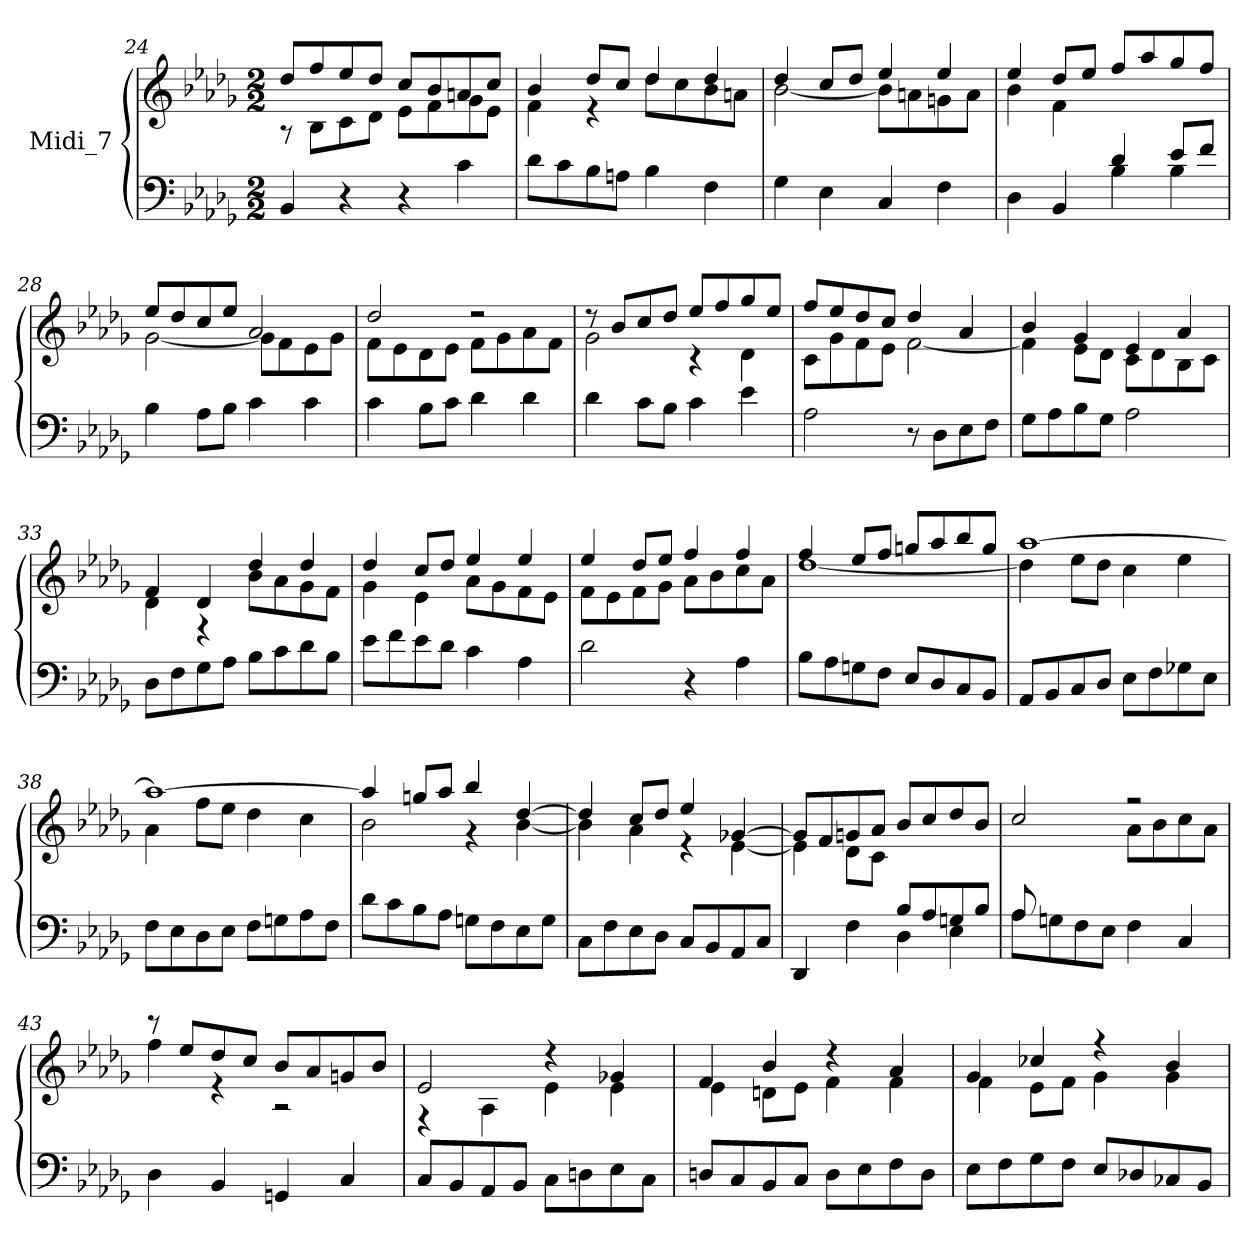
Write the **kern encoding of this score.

**kern	**kern
*part1	*part1
*staff2	*staff1
*I"Midi_7	*
*clefF4	*clefG2
*k[b-e-a-d-g-]	*k[b-e-a-d-g-]
*D-:	*D-:
*M2/2	*M2/2
=24	=24
*	*^
4BB-	8dd-/L	8r
.	8ff/	8B-L
4r	8ee-/	8c
.	8dd-/J	8d-J
4r	8cc/L	8e-\L
.	8b-/	8f\
4c	8an/	8g-\
.	8cc/J	8e-\J
=25	=25	=25
8d-L	4b-/	4f\
8c	.	.
8B-	8dd-L	4r
8AnJ	8ccJ	.
4B-	4dd-/	8dd-\L
.	.	8cc\
4F	4dd-/	8b-\
.	.	8an\J
!!LO:LB:g=z	!!
=26	=26	=26
4G-	4dd-/	[2b-\
4E-	8cc/L	.
.	8dd-/J	.
4C	4ee-/	8b-L]
.	.	8an
4F	4ee-/	8gn
.	.	8aJ
=27	=27	=27
*^	*	*
2ryy	4D-	4ee-/	4b-\
.	4BB-	8dd-/L	4f\
.	.	8ee-/J	.
4d-/	4B-	8ff/L	2ryy
.	.	8aa-/	.
8e-/L	4B-	8gg-/	.
8f/J	.	8ff/J	.
*v	*v	*	*
=28	=28	=28
4B-	8ee-/L	[2g-\
.	8dd-/	.
8A-L	8cc/	.
8B-J	8ee-/J	.
4c	2a-/	8g-\L]
.	.	8f\
4c	.	8e-\
.	.	8g-\J
=29	=29	=29
4c	2dd-/	8fL
.	.	8e-
8B-L	.	8d-
8cJ	.	8e-J
4d-	2r	8f\L
.	.	8g-\
4d-	.	8a-\
.	.	8f\J
!!LO:LB:g=z	!!
=30	=30	=30
4d-	8r	2g-\
.	8b-/L	.
8cL	8cc/	.
8B-J	8dd-/J	.
4c	8ee-L	4r
.	8ff	.
4e-	8gg-	4d-\
.	8ee-J	.
=31	=31	=31
2A-	8ff/L	8c\L
.	8ee-/	8g-\
.	8dd-/	8f\
.	8cc/J	8e-\J
8r	4dd-/	[2f\
8D-L	.	.
8E-	4a-/	.
8FJ	.	.
=32	=32	=32
8G-L	4b-/	4f\]
8A-	.	.
8B-	4g-/	8e-\L
8G-J	.	8d-\J
2A-	4e-/	8cL
.	.	8d-
.	4a-/	8B-
.	.	8cJ
=33	=33	=33
8D-L	4f/	4d-\
8F	.	.
8G-	4d-/	4r
8A-J	.	.
8B-L	4dd-/	8b-\L
8c	.	8a-\
8d-	4dd-/	8g-\
8B-J	.	8f\J
!!LO:LB:g=z	!!
=34	=34	=34
8e-L	4dd-/	4g-\
8f	.	.
8e-	8cc/L	4e-\
8d-J	8dd-/J	.
4c	4ee-/	8a-L
.	.	8g-
4A-	4ee-/	8f
.	.	8e-J
=35	=35	=35
2d-	4ee-/	8f\L
.	.	8e-\
.	8dd-/L	8f\
.	8ee-/J	8g-\J
4r	4ff/	8a-L
.	.	8b-
4A-	4ff/	8cc
.	.	8a-J
=36	=36	=36
8B-L	4ff/	[1dd-\
8A-	.	.
8Gn	8ee-/L	.
8FJ	8ff/J	.
8E-L	8ggn/L	.
8D-	8aa-/	.
8C	8bb-/	.
8BB-J	8gg/J	.
=37	=37	=37
8AA-L	[1aa-/	4dd-\]
8BB-	.	.
8C	.	8ee-\L
8D-J	.	8dd-\J
8E-L	.	4cc\
8F	.	.
8G-X	.	4ee-\
8E-J	.	.
!!LO:LB:g=z	!!
=38	=38	=38
8FL	1aa-/_	4a-\
8E-	.	.
8D-	.	8ff\L
8E-J	.	8ee-\J
8FL	.	4dd-\
8Gn	.	.
8A-	.	4cc\
8FJ	.	.
=39	=39	=39
8d-L	4aa-/]	2b-\
8c	.	.
8B-	8ggn/L	.
8A-J	8aa-/J	.
8GnL	4bb-/	4r
8F	.	.
8E-	[4dd-/	[4b-\
8GJ	.	.
=40	=40	=40
8CL	4dd-/]	4b-\]
8F	.	.
8E-	8cc/L	4a-\
8D-J	8dd-/J	.
8CL	4ee-/	4r
8BB-	.	.
8AA-	[4g-X/	[4e-\
8CJ	.	.
=41	=41	=41
*^	*	*
2ryy	4DD-	8g-/L]	4e-\]
.	.	8f/	.
.	4F	8gn/	8d-L
.	.	8a-/J	8cJ
8B-/L	4D-	8b-/L	2ryy
8A-/	.	8cc/	.
8Gn/	4E-	8dd-/	.
8B-/J	.	8b-/J	.
!!LO:LB:g=z	!!
=42	=42	=42	=42
8A-L	8A-L	2cc/	8ryy
2..ryy	8Gn	.	8e-
.	8F	.	8f
.	8E-J	.	8gnJ
.	4F	2r	8a-\L
.	.	.	8b-\
.	4C	.	8cc\
.	.	.	8a-\J
*v	*v	*	*
=43	=43	=43
4D-	8r	4ff\
.	8ee-/L	.
4BB-	8dd-/	4r
.	8cc/J	.
4GGn	8b-/L	2r
.	8a-/	.
4C	8gn/	.
.	8b-/J	.
=44	=44	=44
8CL	2e-/	4r
8BB-	.	.
8AA-	.	4A-\
8BB-J	.	.
8CL	4r	4e-\
8Dn	.	.
8E-	4g-X/	4e-\
8CJ	.	.
!!LO:LB:g=z	!!
=45	=45	=45
8DnL	4f/	4e-\
8C	.	.
8BB-	4b-/	8dn\L
8CJ	.	8e-\J
8DL	4r	4f\
8E-	.	.
8F	4a-/	4f\
8DJ	.	.
=46	=46	=46
8E-L	4g-/	4f\
8F	.	.
8G-	4cc-X/	8e-\L
8FJ	.	8f\J
8E-L	4r	4g-\
8D-X	.	.
8C-X	4b-/	4g-\
8BB-J	.	.
*	*v	*v
=	=
*-	*-
